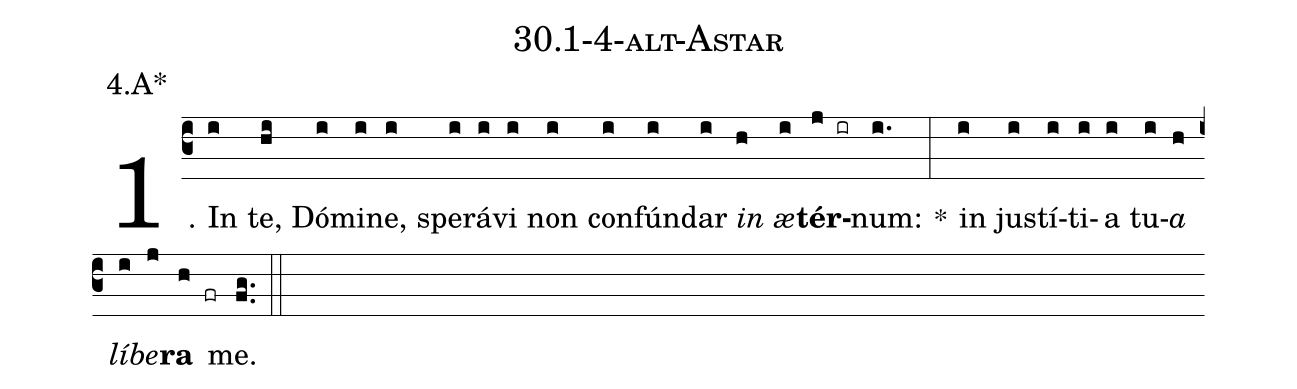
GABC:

name: 30.1-4-alt-Astar;
annotation: 4.A*;
%%
(c3)1. In(i) te,(hi) Dó(i)mi(i)ne,(i) spe(i)rá(i)vi(i) non(i) con(i)fún(i)dar(i) <i>in</i>(h) <i>æ</i>(i)<b>tér</b>(j ir)num:(i.) *(:) in(i) jus(i)tí(i)ti(i)a(i) tu(i)<i>a</i>(h) <i>lí</i>(i)<i>be</i>(j)<b>ra</b>(h fr) me.(fg..) (::)
